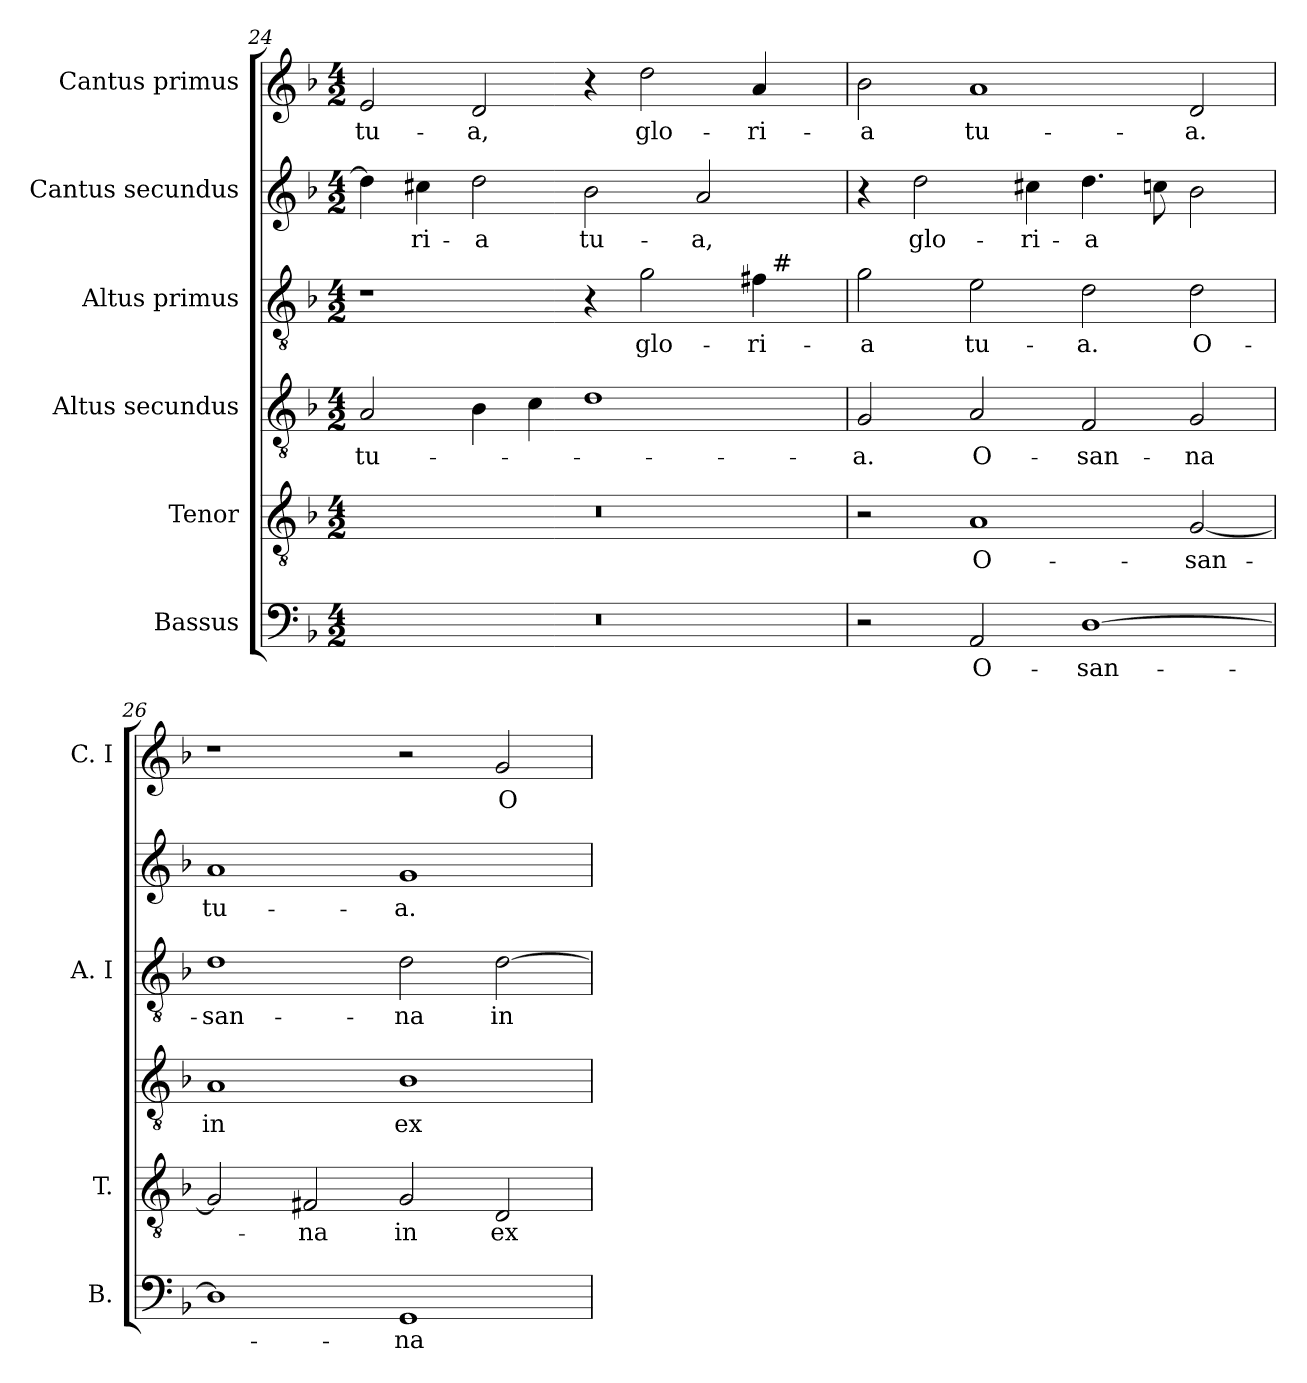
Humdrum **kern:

**kern	**text	**kern	**text	**kern	**text	**kern	**text	**kern	**text	**kern	**text
*part6	*part6	*part5	*part5	*part4	*part4	*part3	*part3	*part2	*part2	*part1	*part1
*staff6	*staff6	*staff5	*staff5	*staff4	*staff4	*staff3	*staff3	*staff2	*staff2	*staff1	*staff1
*I"Bassus	*	*I"Tenor	*	*I"Altus secundus	*	*I"Altus primus	*	*I"Cantus secundus	*	*I"Cantus primus	*
*I'B.	*	*I'T.	*	*	*	*I'A. I	*	*	*	*I'C. I	*
*clefF4	*	*clefGv2	*	*clefGv2	*	*clefGv2	*	*clefG2	*	*clefG2	*
*	*	*ITrd7c12	*	*ITrd7c12	*	*ITrd7c12	*	*	*	*	*
*k[b-]	*	*k[b-]	*	*k[b-]	*	*k[b-]	*	*k[b-]	*	*k[b-]	*
*d:	*	*d:	*	*d:	*	*d:	*	*d:	*	*d:	*
*M4/2	*	*M4/2	*	*M4/2	*	*M4/2	*	*M4/2	*	*M4/2	*
=24	=24	=24	=24	=24	=24	=24	=24	=24	=24	=24	=24
!LO:N:vis=1	!	!LO:N:vis=1	!	!	!	!	!	!	!	!	!
!	!	!	!	!	!LO:LY:b:color=#000000	!	!	!	!	!	!
!	!	!	!	!	!	!	!	!	!	!	!LO:LY:b:color=#000000
*	*	*	*	*	*	*^	*	*	*	*	*
0r	.	0r	.	2AAi/	tu-	1r	1ryy	.	4ddi\]	.	2ei/	tu-
!	!	!	!	!	!	!	!	!	!	!LO:LY:b:color=#000000	!	!
.	.	.	.	.	.	.	.	.	4cc#Xi\	-ri-	.	.
!	!	!	!	!	!	!	!	!	!	!LO:LY:b:color=#000000	!	!
!	!	!	!	!	!	!	!	!	!	!	!	!LO:LY:b:color=#000000
.	.	.	.	4BB-i\	.	.	.	.	2ddi\	-a	2di/	-a,
.	.	.	.	4Ci\	.	.	.	.	.	.	.	.
!	!	!	!	!	!	!	!	!	!	!LO:LY:b:color=#000000	!	!
.	.	.	.	1Di	.	4r	2ryy	.	2b-i\	tu-	4r	.
!	!	!	!	!	!	!	!	!LO:LY:b:color=#000000	!	!	!	!
!	!	!	!	!	!	!	!	!	!	!	!	!LO:LY:b:color=#000000
.	.	.	.	.	.	2Gi\	.	glo-	.	.	2ddi\	glo-
!	!	!	!	!	!	!	!	!	!	!LO:LY:b:color=#000000	!	!
.	.	.	.	.	.	.	4ryy	.	2ai/	-a,	.	.
!	!	!	!	!	!	!	!	!LO:LY:b:color=#000000	!	!	!	!
!	!	!	!	!	!	!	!	!	!	!	!	!LO:LY:b:color=#000000
.	.	.	.	.	.	4F#i\	32ryy	-ri-	.	.	4ai/	-ri-
.	.	.	.	.	.	.	256ryy	.	.	.	.	.
!	!	!	!	!	!	!	!LO:TX:a:t=#	!	!	!	!	!
.	.	.	.	.	.	.	8ryy	.	.	.	.	.
.	.	.	.	.	.	.	16ryy	.	.	.	.	.
.	.	.	.	.	.	.	64..ryy	.	.	.	.	.
*	*	*	*	*	*	*v	*v	*	*	*	*	*
=25	=25	=25	=25	=25	=25	=25	=25	=25	=25	=25	=25
*	*	*	*	*	*	*^	*	*	*	*	*
!	!	!	!	!	!LO:LY:b:color=#000000	!	!	!	!	!	!	!
*	*	*	*	*	*	*v	*v	*	*	*	*	*
*	*	*	*	*	*	*^	*	*	*	*	*
!	!	!	!	!	!	!	!	!LO:LY:b:color=#000000	!	!	!	!
*	*	*	*	*	*	*v	*v	*	*	*	*	*
*	*	*	*	*	*	*^	*	*	*	*	*
!	!	!	!	!	!	!	!	!	!	!	!	!LO:LY:b:color=#000000
*	*	*	*	*	*	*v	*v	*	*	*	*	*
2r	.	2r	.	2GGi/	-a.	2Gi\	-a	4r	.	2b-i\	-a
!	!	!	!	!	!	!	!	!	!LO:LY:b:color=#000000	!	!
.	.	.	.	.	.	.	.	2ddi\	glo-	.	.
!	!LO:LY:b:color=#000000	!	!	!	!	!	!	!	!	!	!
!	!	!	!LO:LY:b:color=#000000	!	!	!	!	!	!	!	!
!	!	!	!	!	!LO:LY:b:color=#000000	!	!	!	!	!	!
!	!	!	!	!	!	!	!LO:LY:b:color=#000000	!	!	!	!
!	!	!	!	!	!	!	!	!	!	!	!LO:LY:b:color=#000000
2AAi/	O-	1AAi	O-	2AAi/	O-	2Ei\	tu-	.	.	1ai	tu-
!	!	!	!	!	!	!	!	!	!LO:LY:b:color=#000000	!	!
.	.	.	.	.	.	.	.	4cc#Xi\	-ri-	.	.
!	!LO:LY:b:color=#000000	!	!	!	!	!	!	!	!	!	!
!	!	!	!	!	!LO:LY:b:color=#000000	!	!	!	!	!	!
!	!	!	!	!	!	!	!LO:LY:b:color=#000000	!	!	!	!
!	!	!	!	!	!	!	!	!	!LO:LY:b:color=#000000	!	!
[1Di	-san-	.	.	2FFi/	-san-	2Di\	-a.	4.ddi\	-a	.	.
.	.	.	.	.	.	.	.	8ccni\	.	.	.
!	!	!	!LO:LY:b:color=#000000	!	!	!	!	!	!	!	!
!	!	!	!	!	!LO:LY:b:color=#000000	!	!	!	!	!	!
!	!	!	!	!	!	!	!LO:LY:b:color=#000000	!	!	!	!
!	!	!	!	!	!	!	!	!	!	!	!LO:LY:b:color=#000000
.	.	[2GGi/	-san-	2GGi/	-na	2Di\	O-	2b-i\	.	2di/	-a.
=26	=26	=26	=26	=26	=26	=26	=26	=26	=26	=26	=26
!	!	!	!	!	!LO:LY:b:color=#000000	!	!	!	!	!	!
!	!	!	!	!	!	!	!LO:LY:b:color=#000000	!	!	!	!
!	!	!	!	!	!	!	!	!	!LO:LY:b:color=#000000	!	!
1Di]	.	2GGi/]	.	1AAi	in	1Di	-san-	1ai	tu-	1r	.
!	!	!	!LO:LY:b:color=#000000	!	!	!	!	!	!	!	!
.	.	2FF#Xi/	-na	.	.	.	.	.	.	.	.
!	!LO:LY:b:color=#000000	!	!	!	!	!	!	!	!	!	!
!	!	!	!LO:LY:b:color=#000000	!	!	!	!	!	!	!	!
!	!	!	!	!	!LO:LY:b:color=#000000	!	!	!	!	!	!
!	!	!	!	!	!	!	!LO:LY:b:color=#000000	!	!	!	!
!	!	!	!	!	!	!	!	!	!LO:LY:b:color=#000000	!	!
1GGi	-na	2GGi/	in	1BB-i	ex-	2Di\	-na	1gi	-a.	2r	.
!	!	!	!LO:LY:b:color=#000000	!	!	!	!	!	!	!	!
!	!	!	!	!	!	!	!LO:LY:b:color=#000000	!	!	!	!
!	!	!	!	!	!	!	!	!	!	!	!LO:LY:b:color=#000000
.	.	2DDi/	ex-	.	.	[2Di\	in	.	.	2gi/	O-
=	=	=	=	=	=	=	=	=	=	=	=
*-	*-	*-	*-	*-	*-	*-	*-	*-	*-	*-	*-
